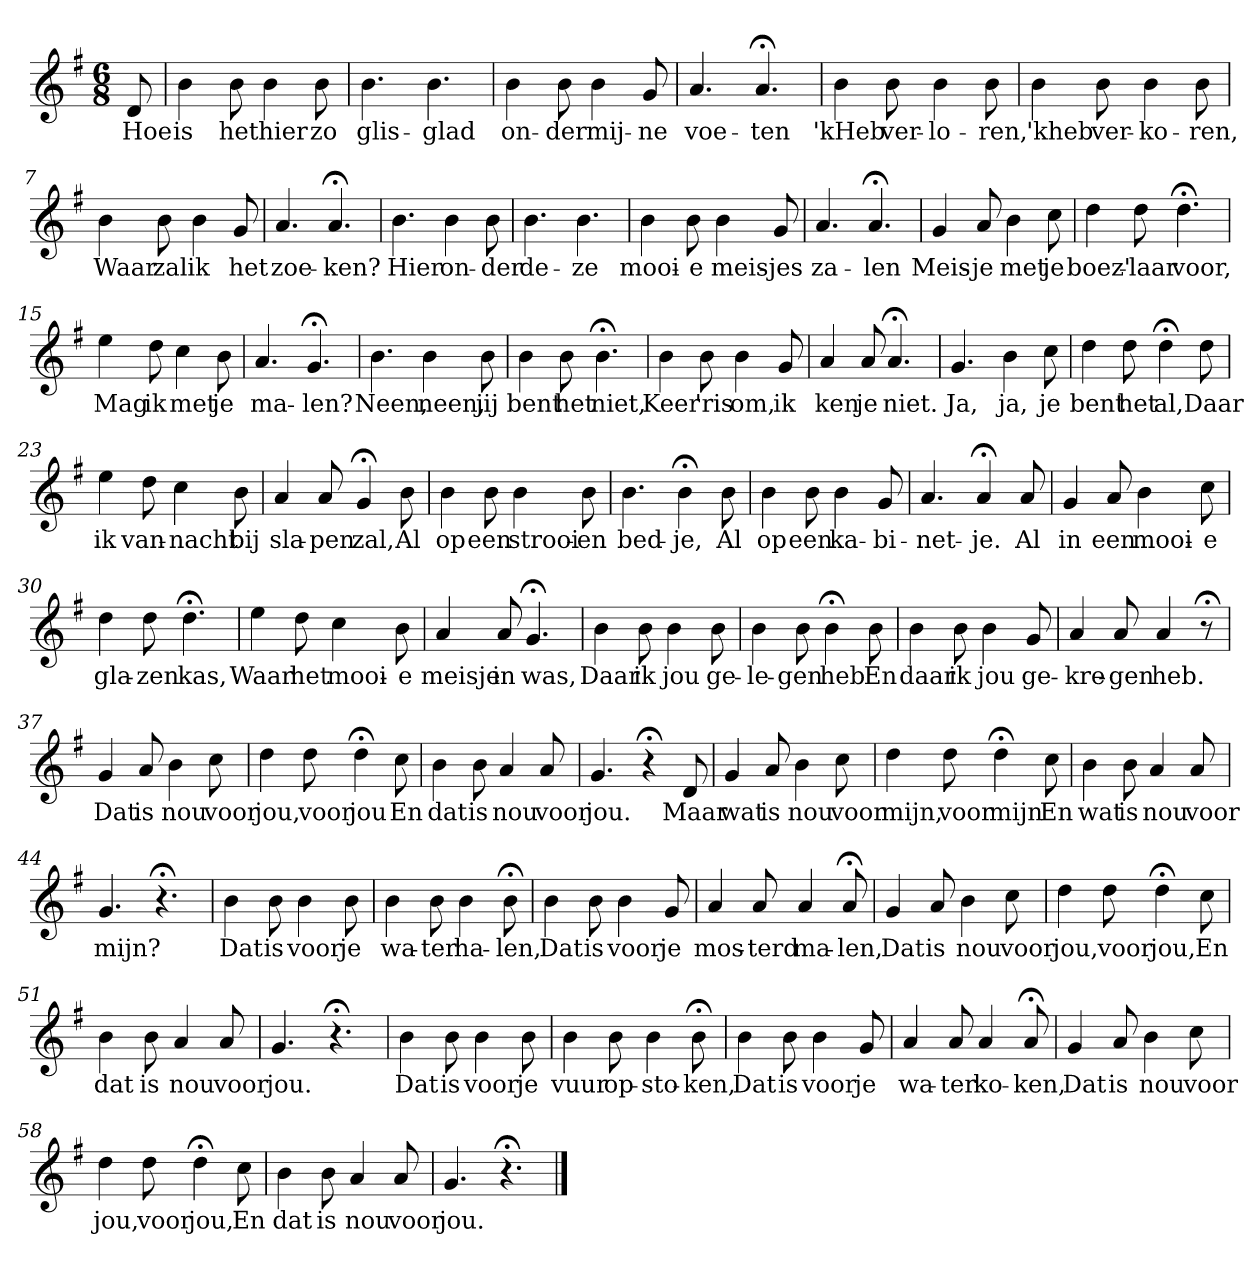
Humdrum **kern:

**kern	**text
*part1	*part1
*staff1	*staff1
*k[f#]	*
*G:	*
*M6/8	*
*MM120	*
=	=
8d	Hoe
=1	=1
4b	is
8b	het
4b	hier
8b	zo
=2	=2
4.b	glis-
4.b	-glad
=3	=3
4b	on-
8b	-der
4b	mij-
8g	-ne
=4	=4
4.a	voe-
4.a;<	-ten
=5	=5
4b	'kHeb
8b	ver-
4b	-lo-
8b	-ren,
=6	=6
4b	'kheb
8b	ver-
4b	-ko-
8b	-ren,
=7	=7
4b	Waar
8b	zal
4b	ik
8g	het
=8	=8
4.a	zoe-
4.a;<	-ken?
=9	=9
4.b	Hier
4b	on-
8b	-der
=10	=10
4.b	de-
4.b	-ze
=11	=11
4b	mooi-
8b	-e
4b	meis-
8g	-jes
=12	=12
4.a	za-
4.a;<	-len
=13	=13
4g	Meis-
8a	-je
4b	met
8cc	je
=14	=14
4dd	boez'-
8dd	-laar
4.dd;<	voor,
=15	=15
4ee	Mag
8dd	ik
4cc	met
8b	je
=16	=16
4.a	ma-
4.g;<	-len?
=17	=17
4.b	Neen,
4b	neen,
8b	jij
=18	=18
4b	bent
8b	het
4.b;<	niet,
=19	=19
4b	Keer
8b	'ris
4b	om,
8g	ik
=20	=20
4a	ken
8a	je
4.a;<	niet.
=21	=21
4.g	Ja,
4b	ja,
8cc	je
=22	=22
4dd	bent
8dd	het
4dd;<	al,
8dd	Daar
=23	=23
4ee	ik
8dd	van-
4cc	-nacht
8b	bij
=24	=24
4a	sla-
8a	-pen
4g;<	zal,
8b	Al
=25	=25
4b	op
8b	een
4b	strooi-
8b	-en
=26	=26
4.b	bed-
4b;<	-je,
8b	Al
=27	=27
4b	op
8b	een
4b	ka-
8g	-bi-
=28	=28
4.a	-net-
4a;<	-je.
8a	Al
=29	=29
4g	in
8a	een
4b	mooi-
8cc	-e
=30	=30
4dd	gla-
8dd	-zen
4.dd;<	kas,
=31	=31
4ee	Waar
8dd	het
4cc	mooi-
8b	-e
=32	=32
4a	meisje
8a	in
4.g;<	was,
=33	=33
4b	Daar
8b	ik
4b	jou
8b	ge-
=34	=34
4b	-le-
8b	-gen
4b;<	heb
8b	En
=35	=35
4b	daar
8b	ik
4b	jou
8g	ge-
=36	=36
4a	-kre-
8a	-gen
4a	heb.
8r;<	.
=37	=37
4g	Dat
8a	is
4b	nou
8cc	voor
=38	=38
4dd	jou,
8dd	voor
4dd;<	jou
8cc	En
=39	=39
4b	dat
8b	is
4a	nou
8a	voor
=40	=40
4.g	jou.
4r;<	.
8d	Maar
=41	=41
4g	wat
8a	is
4b	nou
8cc	voor
=42	=42
4dd	mijn,
8dd	voor
4dd;<	mijn
8cc	En
=43	=43
4b	wat
8b	is
4a	nou
8a	voor
=44	=44
4.g	mijn?
4.r;<	.
=45	=45
4b	Dat
8b	is
4b	voor
8b	je
=46	=46
4b	wa-
8b	-ter
4b	ha-
8b;<	-len,
=47	=47
4b	Dat
8b	is
4b	voor
8g	je
=48	=48
4a	mos-
8a	-terd
4a	ma-
8a;<	-len,
=49	=49
4g	Dat
8a	is
4b	nou
8cc	voor
=50	=50
4dd	jou,
8dd	voor
4dd;<	jou,
8cc	En
=51	=51
4b	dat
8b	is
4a	nou
8a	voor
=52	=52
4.g	jou.
4.r;<	.
=53	=53
4b	Dat
8b	is
4b	voor
8b	je
=54	=54
4b	vuur
8b	op-
4b	-sto-
8b;<	-ken,
=55	=55
4b	Dat
8b	is
4b	voor
8g	je
=56	=56
4a	wa-
8a	-ter
4a	ko-
8a;<	-ken,
=57	=57
4g	Dat
8a	is
4b	nou
8cc	voor
=58	=58
4dd	jou,
8dd	voor
4dd;<	jou,
8cc	En
=59	=59
4b	dat
8b	is
4a	nou
8a	voor
=60	=60
4.g	jou.
4.r;<	.
==	==
*-	*-
